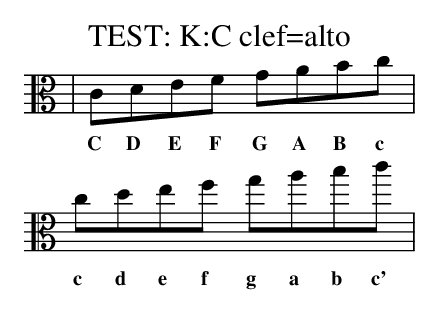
X:1
T: TEST: K:C clef=alto % middle=c
K: C clef=alto % middle=c
| CDEF GABc | cdef gabc' |
w: C D E F G A B c c d e f g a b c'
